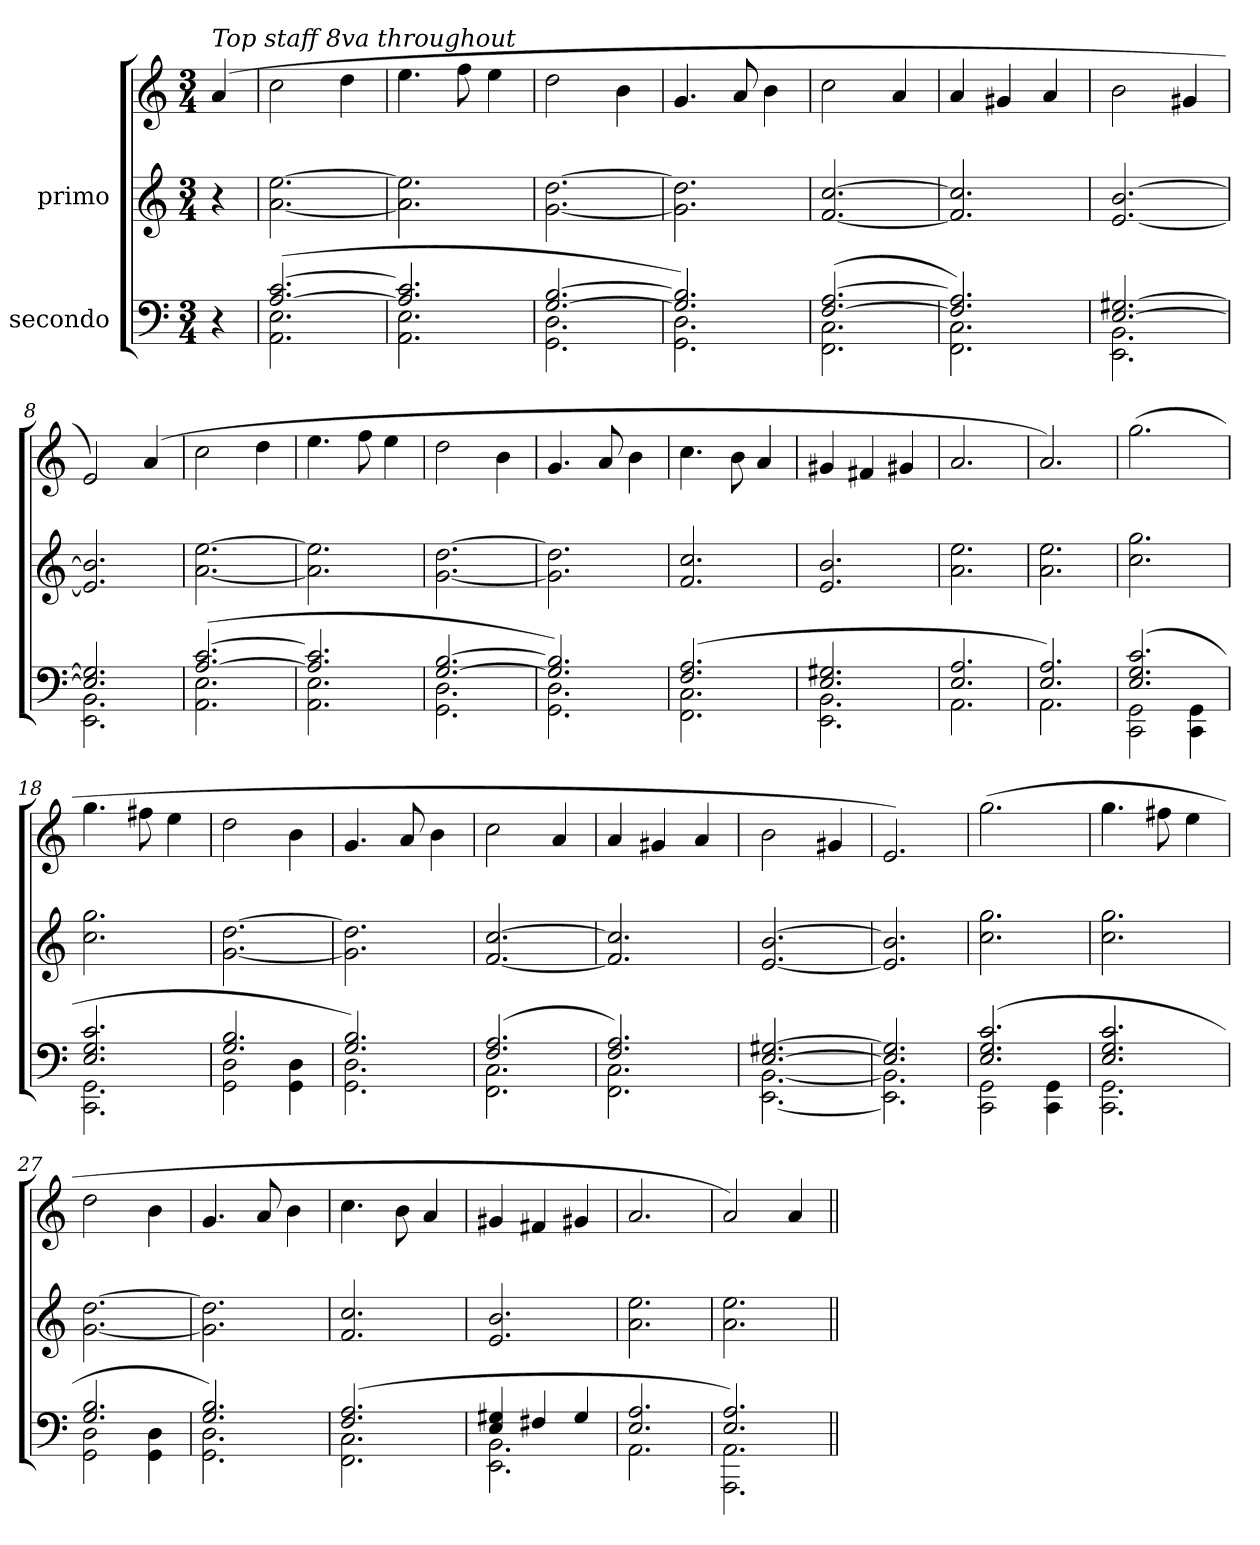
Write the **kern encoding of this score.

**kern	**kern	**kern
*part2	*part1	*part1
*staff3	*staff2	*staff1
*I"secondo	*I"primo	*
*clefF4	*clefG2	*clefG2
*k[]	*k[]	*k[]
*M3/4	*M3/4	*M3/4
=	=	=
!	!	!LO:TX:a:i:t=Top staff 8va throughout
4r	4r	(>4a/
=1	=1	=1
*^	*	*
(>[2.A/ [2.c/	2.AA\ 2.E\	[2.a\ [2.ee\	2cc\
.	.	.	4dd\
=2	=2	=2	=2
2.A/] 2.c/]	2.AA\ 2.E\	2.a\] 2.ee\]	4.ee\
.	.	.	8ff\
.	.	.	4ee\
=3	=3	=3	=3
[2.G/ [2.B/	2.GG\ 2.D\	[2.g\ [2.dd\	2dd\
.	.	.	4b\
=4	=4	=4	=4
2.G/] 2.B/])	2.GG\ 2.D\	2.g\] 2.dd\]	4.g/
.	.	.	8a/
.	.	.	4b\
=5	=5	=5	=5
(>[2.F/ [2.A/	2.FF\ 2.C\	[2.f/ [2.cc/	2cc\
.	.	.	4a/
=6	=6	=6	=6
2.F/] 2.A/])	2.FF\ 2.C\	2.f/] 2.cc/]	4a/
.	.	.	4g#X/
.	.	.	4a/
=7	=7	=7	=7
[2.E/ [2.G#X/	2.EE\ 2.BB\	[2.e/ [2.b/	2b\
.	.	.	4g#X/
=8	=8	=8	=8
2.E/] 2.G#/]	2.EE\ 2.BB\	2.e/] 2.b/]	2e/)
.	.	.	(>4a/
=9	=9	=9	=9
(>[2.A/ [2.c/	2.AA\ 2.E\	[2.a\ [2.ee\	2cc\
.	.	.	4dd\
=10	=10	=10	=10
2.A/] 2.c/]	2.AA\ 2.E\	2.a\] 2.ee\]	4.ee\
.	.	.	8ff\
.	.	.	4ee\
=11	=11	=11	=11
[2.G/ [2.B/	2.GG\ 2.D\	[2.g\ [2.dd\	2dd\
.	.	.	4b\
=12	=12	=12	=12
2.G/] 2.B/])	2.GG\ 2.D\	2.g\] 2.dd\]	4.g/
.	.	.	8a/
.	.	.	4b\
=13	=13	=13	=13
(>2.F/ 2.A/	2.FF\ 2.C\	2.f/ 2.cc/	4.cc\
.	.	.	8b\
.	.	.	4a/
=14	=14	=14	=14
2.E/ 2.G#X/	2.EE\ 2.BB\	2.e/ 2.b/	4g#X/
.	.	.	4f#X/
.	.	.	4g#X/
=15	=15	=15	=15
2.E/ 2.A/	2.AA<\	2.a\ 2.ee\	2.a/
=16	=16	=16	=16
2.E/ 2.A/)	2.AA\	2.a\ 2.ee\	2.a/)
=17	=17	=17	=17
(>2.E/ 2.G/ 2.c/	2CC\ 2GG\	2.cc\ 2.gg\	(>2.gg\
.	4CC\ 4GG\	.	.
=18	=18	=18	=18
2.E/ 2.G/ 2.c/	2.CC\ 2.GG\	2.cc\ 2.gg\	4.gg\
.	.	.	8ff#X\
.	.	.	4ee\
=19	=19	=19	=19
2.G/ 2.B/	2GG\ 2D\	[2.g\ [2.dd\	2dd\
.	4GG\ 4D\	.	4b\
=20	=20	=20	=20
2.G/ 2.B/)	2.GG\ 2.D\	2.g\] 2.dd\]	4.g/
.	.	.	8a/
.	.	.	4b\
=21	=21	=21	=21
(>2.F/ 2.A/	2.FF\ 2.C\	[2.f/ [2.cc/	2cc\
.	.	.	4a/
=22	=22	=22	=22
2.F/ 2.A/)	2.FF\ 2.C\	2.f/] 2.cc/]	4a/
.	.	.	4g#X/
.	.	.	4a/
=23	=23	=23	=23
[2.E/ [2.G#X/	[2.EE\ [2.BB\	[2.e/ [2.b/	2b\
.	.	.	4g#X/
=24	=24	=24	=24
2.E/] 2.G#/]	2.EE\] 2.BB\]	2.e/] 2.b/]	2.e/)
=25	=25	=25	=25
(>2.E/ 2.G/ 2.c/	2CC\ 2GG\	2.cc\ 2.gg\	(>2.gg\
.	4CC\ 4GG\	.	.
=26	=26	=26	=26
2.E/ 2.G/ 2.c/	2.CC\ 2.GG\	2.cc\ 2.gg\	4.gg\
.	.	.	8ff#X\
.	.	.	4ee\
=27	=27	=27	=27
2.G/ 2.B/	2GG\ 2D\	[2.g\ [2.dd\	2dd\
.	4GG\ 4D\	.	4b\
=28	=28	=28	=28
2.G/ 2.B/)	2.GG\ 2.D\	2.g\] 2.dd\]	4.g/
.	.	.	8a/
.	.	.	4b\
=29	=29	=29	=29
(>2.F/ 2.A/	2.FF\ 2.C\	2.f/ 2.cc/	4.cc\
.	.	.	8b\
.	.	.	4a/
=30	=30	=30	=30
4E/ 4G#X/	2.EE\ 2.BB\	2.e/ 2.b/	4g#X/
4F#X/	.	.	4f#X/
4G#/	.	.	4g#X/
=31	=31	=31	=31
2.E/ 2.A/	2.AA<\	2.a\ 2.ee\	2.a/
=32	=32	=32	=32
2.E/ 2.A/)	2.AAA\ 2.AA\	2.a\ 2.ee\	2a/)
.	.	.	4a/
*v	*v	*	*
=||	=||	=||
*-	*-	*-
